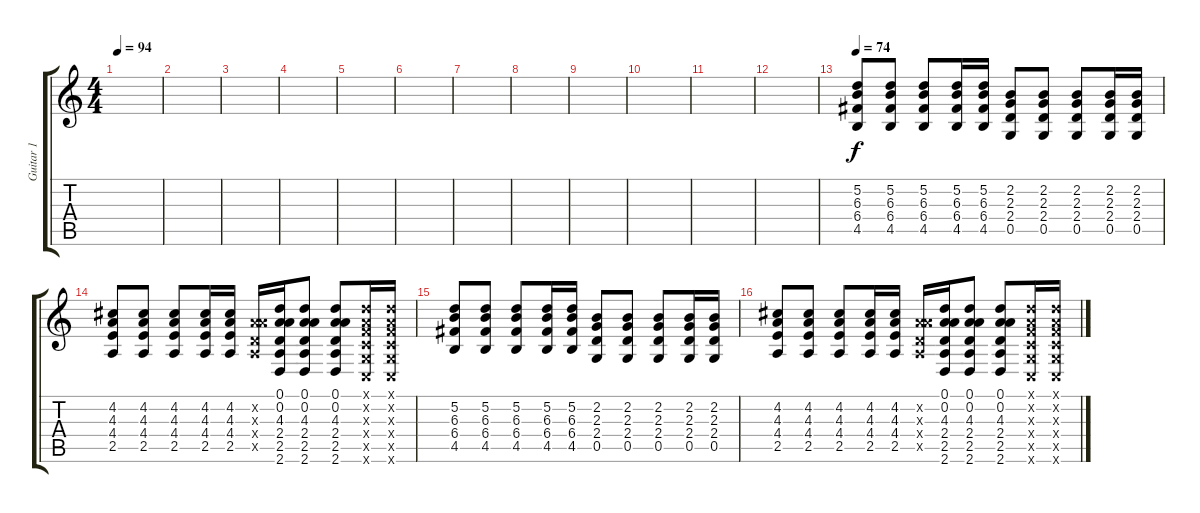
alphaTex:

\track ("Guitar 1" "Guitar 1") {instrument acousticguitarnylon}
\staff {score tabs}
\tuning (D4 A3 F3 C3 G2 C2) {hide}
\ts (4 4)
\tempo 94
\clef g2
\ks c
|
|
|
|
|
|
|
|
|
|
|
|
\tempo 74
(5.2 6.3 6.4 4.5).8 (5.2 6.3 6.4 4.5).8 (5.2 6.3 6.4 4.5).8 (5.2 6.3 6.4 4.5).16 (5.2 6.3 6.4 4.5).16 (2.2 2.3 2.4 0.5).8 (2.2 2.3 2.4 0.5).8 (2.2 2.3 2.4 0.5).8 (2.2 2.3 2.4 0.5).16 (2.2 2.3 2.4 0.5).16 |
(4.2 4.3 4.4 2.5).8 (4.2 4.3 4.4 2.5).8 (4.2 4.3 4.4 2.5).8 (4.2 4.3 4.4 2.5).16 (4.2 4.3 4.4 2.5).16 (0.2{x} 4.3{x} 2.4{x} 2.5{x}).16 (0.1 0.2 4.3 2.4 2.5 2.6).16 (0.1 0.2 4.3 2.4 2.5 2.6).8 (0.1 0.2 4.3 2.4 2.5 2.6).8 (0.1{x} 0.2{x} 0.3{x} 0.4{x} 0.5{x} 0.6{x}).16 (0.1{x} 0.2{x} 0.3{x} 0.4{x} 0.5{x} 0.6{x}).16 |
(5.2 6.3 6.4 4.5).8 (5.2 6.3 6.4 4.5).8 (5.2 6.3 6.4 4.5).8 (5.2 6.3 6.4 4.5).16 (5.2 6.3 6.4 4.5).16 (2.2 2.3 2.4 0.5).8 (2.2 2.3 2.4 0.5).8 (2.2 2.3 2.4 0.5).8 (2.2 2.3 2.4 0.5).16 (2.2 2.3 2.4 0.5).16 |
(4.2 4.3 4.4 2.5).8 (4.2 4.3 4.4 2.5).8 (4.2 4.3 4.4 2.5).8 (4.2 4.3 4.4 2.5).16 (4.2 4.3 4.4 2.5).16 (0.2{x} 4.3{x} 2.4{x} 2.5{x}).16 (0.1 0.2 4.3 2.4 2.5 2.6).16 (0.1 0.2 4.3 2.4 2.5 2.6).8 (0.1 0.2 4.3 2.4 2.5 2.6).8 (0.1{x} 0.2{x} 0.3{x} 0.4{x} 0.5{x} 0.6{x}).16 (0.1{x} 0.2{x} 0.3{x} 0.4{x} 0.5{x} 0.6{x}).16
